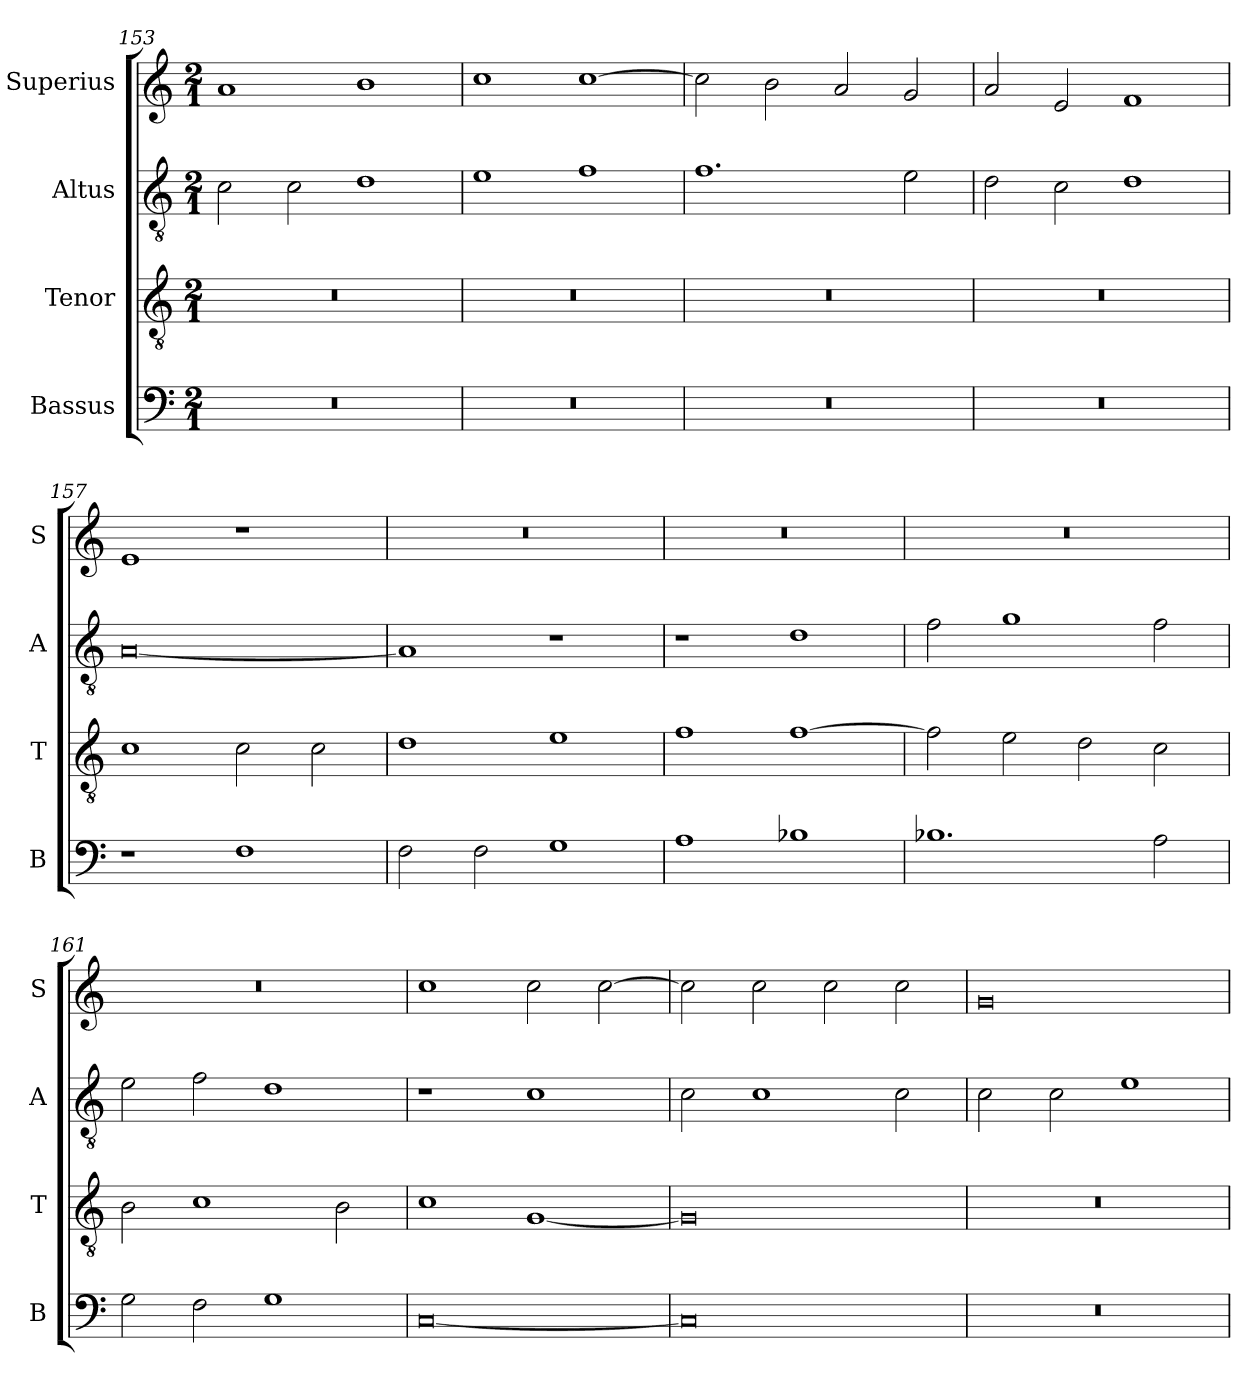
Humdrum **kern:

**kern	**kern	**kern	**kern
*part4	*part3	*part2	*part1
*staff4	*staff3	*staff2	*staff1
*I"Bassus	*I"Tenor	*I"Altus	*I"Superius
*I'B	*I'T	*I'A	*I'S
*clefF4	*clefGv2	*clefGv2	*clefG2
*k[]	*k[]	*k[]	*k[]
*C:	*C:	*C:	*C:
*M2/1	*M2/1	*M2/1	*M2/1
=153	=153	=153	=153
0r	0r	2c	1a
.	.	2c	.
.	.	1d	1b
=154	=154	=154	=154
0r	0r	1e	1cc
.	.	1f	[1cc
=155	=155	=155	=155
0r	0r	1.f	2cc]
.	.	.	2b
.	.	.	2a
.	.	2e	2g
=156	=156	=156	=156
0r	0r	2d	2a
.	.	2c	2e
.	.	1d	1f
=157	=157	=157	=157
1r	1c	[0A	1e
1F	2c	.	1r
.	2c	.	.
=158	=158	=158	=158
2F	1d	1A]	0r
2F	.	.	.
1G	1e	1r	.
=159	=159	=159	=159
1A	1f	1r	0r
1B-X	[1f	1d	.
=160	=160	=160	=160
1.B-X	2f]	2f	0r
.	2e	1g	.
.	2d	.	.
2A	2c	2f	.
=161	=161	=161	=161
2G	2B	2e	0r
2F	1c	2f	.
1G	.	1d	.
.	2B	.	.
=162	=162	=162	=162
[0C	1c	1r	1cc
.	[1G	1c	2cc
.	.	.	[2cc
=163	=163	=163	=163
0C]	0G]	2c	2cc]
.	.	1c	2cc
.	.	.	2cc
.	.	2c	2cc
=164	=164	=164	=164
0r	0r	2c	0g
.	.	2c	.
.	.	1e	.
=	=	=	=
*-	*-	*-	*-
